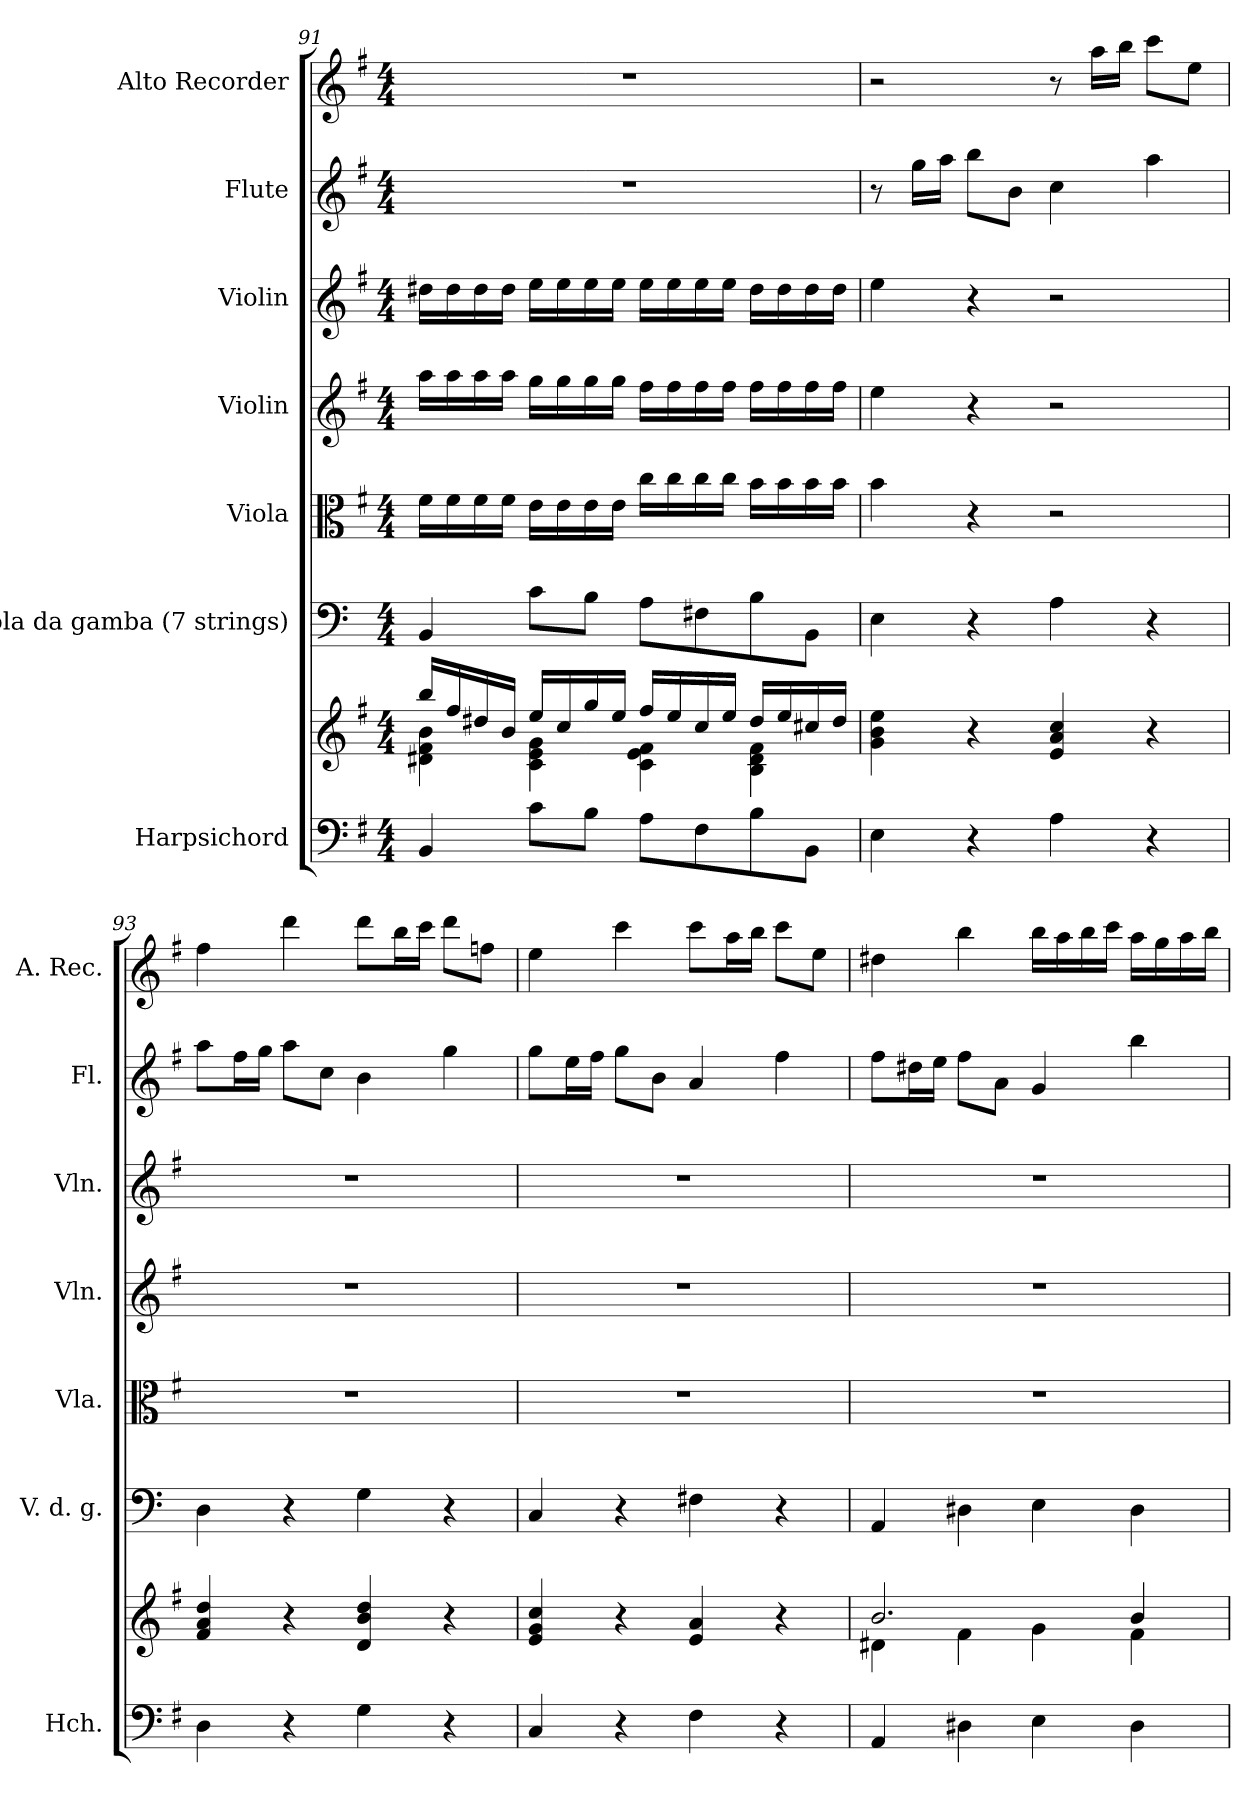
**kern	**kern	**kern	**kern	**kern	**kern	**kern	**kern
*part7	*part7	*part6	*part5	*part4	*part3	*part2	*part1
*staff8	*staff7	*staff6	*staff5	*staff4	*staff3	*staff2	*staff1
*I"Harpsichord	*	*I"Viola da gamba (7 strings)	*I"Viola	*I"Violin	*I"Violin	*I"Flute	*I"Alto Recorder
*I'Hch.	*	*I'V. d. g.	*I'Vla.	*I'Vln.	*I'Vln.	*I'Fl.	*I'A. Rec.
!!LO:PB:g=z
*clefF4	*clefG2	*clefF4	*clefC3	*clefG2	*clefG2	*clefG2	*clefG2
*k[f#]	*k[f#]	*k[]	*k[f#]	*k[f#]	*k[f#]	*k[f#]	*k[f#]
*M4/4	*M4/4	*M4/4	*M4/4	*M4/4	*M4/4	*M4/4	*M4/4
=91	=91	=91	=91	=91	=91	=91	=91
*	*^	*	*	*	*	*	*
4BB/	16bb/LL	4d#X\ 4f#\ 4b\	4BB/	16f#\LL	16aa\LL	16dd#X\LL	1r	1r
.	16ff#/	.	.	16f#\	16aa\	16dd#\	.	.
.	16dd#X/	.	.	16f#\	16aa\	16dd#\	.	.
.	16b/JJ	.	.	16f#\JJ	16aa\JJ	16dd#\JJ	.	.
8c\L	16ee/LL	4c\ 4e\ 4g\	8c\L	16e\LL	16gg\LL	16ee\LL	.	.
.	16cc/	.	.	16e\	16gg\	16ee\	.	.
8B\J	16gg/	.	8B\J	16e\	16gg\	16ee\	.	.
.	16ee/JJ	.	.	16e\JJ	16gg\JJ	16ee\JJ	.	.
8A\L	16ff#/LL	4c\ 4e\ 4f#\	8A\L	16cc\LL	16ff#\LL	16ee\LL	.	.
.	16ee/	.	.	16cc\	16ff#\	16ee\	.	.
8F#\	16cc/	.	8F#X\	16cc\	16ff#\	16ee\	.	.
.	16ee/JJ	.	.	16cc\JJ	16ff#\JJ	16ee\JJ	.	.
8B\	16dd#/LL	4B\ 4d#\ 4f#\	8B\	16b\LL	16ff#\LL	16dd#\LL	.	.
.	16ee/	.	.	16b\	16ff#\	16dd#\	.	.
8BB\J	16cc#X/	.	8BB\J	16b\	16ff#\	16dd#\	.	.
.	16dd#/JJ	.	.	16b\JJ	16ff#\JJ	16dd#\JJ	.	.
*	*v	*v	*	*	*	*	*	*
=92	=92	=92	=92	=92	=92	=92	=92
4E\	4g\ 4b\ 4ee\	4E\	4b\	4ee\	4ee\	8r	2r
.	.	.	.	.	.	16gg\LL	.
.	.	.	.	.	.	16aa\JJ	.
4r	4r	4r	4r	4r	4r	8bb\L	.
.	.	.	.	.	.	8b\J	.
4A\	4e/ 4a/ 4cc/	4A\	2r	2r	2r	4cc\	8r
.	.	.	.	.	.	.	16aa\LL
.	.	.	.	.	.	.	16bb\JJ
4r	4r	4r	.	.	.	4aa\	8ccc\L
.	.	.	.	.	.	.	8ee\J
!!LO:PB:g=z
=93	=93	=93	=93	=93	=93	=93	=93
4D\	4f#/ 4a/ 4dd/	4D\	1r	1r	1r	8aa\L	4ff#\
.	.	.	.	.	.	16ff#\L	.
.	.	.	.	.	.	16gg\JJ	.
4r	4r	4r	.	.	.	8aa\L	4ddd\
.	.	.	.	.	.	8cc\J	.
4G\	4d/ 4b/ 4dd/	4G\	.	.	.	4b\	8ddd\L
.	.	.	.	.	.	.	16bb\L
.	.	.	.	.	.	.	16ccc\JJ
4r	4r	4r	.	.	.	4gg\	8ddd\L
.	.	.	.	.	.	.	8ffn\J
=94	=94	=94	=94	=94	=94	=94	=94
4C/	4e/ 4g/ 4cc/	4C/	1r	1r	1r	8gg\L	4ee\
.	.	.	.	.	.	16ee\L	.
.	.	.	.	.	.	16ff#\JJ	.
4r	4r	4r	.	.	.	8gg\L	4ccc\
.	.	.	.	.	.	8b\J	.
4F#\	4e/ 4a/	4F#X\	.	.	.	4a/	8ccc\L
.	.	.	.	.	.	.	16aa\L
.	.	.	.	.	.	.	16bb\JJ
4r	4r	4r	.	.	.	4ff#\	8ccc\L
.	.	.	.	.	.	.	8ee\J
=95	=95	=95	=95	=95	=95	=95	=95
*	*^	*	*	*	*	*	*
4AA/	2.b/	4d#X\	4AA/	1r	1r	1r	8ff#\L	4dd#X\
.	.	.	.	.	.	.	16dd#X\L	.
.	.	.	.	.	.	.	16ee\JJ	.
4D#X\	.	4f#\	4D#X\	.	.	.	8ff#\L	4bb\
.	.	.	.	.	.	.	8a\J	.
4E\	.	4g\	4E\	.	.	.	4g/	16bb\LL
.	.	.	.	.	.	.	.	16aa\
.	.	.	.	.	.	.	.	16bb\
.	.	.	.	.	.	.	.	16ccc\JJ
4D#\	4b/	4f#\	4D#\	.	.	.	4bb\	16aa\LL
.	.	.	.	.	.	.	.	16gg\
.	.	.	.	.	.	.	.	16aa\
.	.	.	.	.	.	.	.	16bb\JJ
*	*v	*v	*	*	*	*	*	*
=	=	=	=	=	=	=	=
*-	*-	*-	*-	*-	*-	*-	*-
